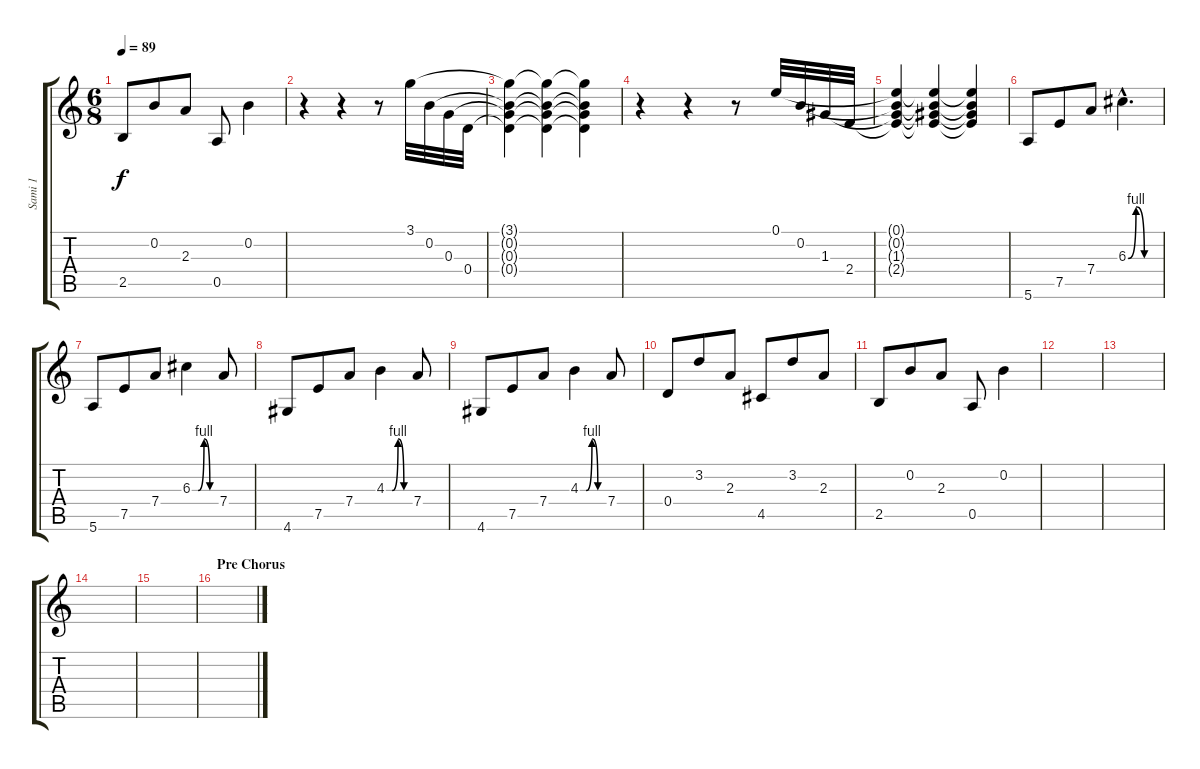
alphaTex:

\track ("Sami 1" "Sami 1") {instrument electricguitarclean}
\staff {score tabs}
\tuning (E4 B3 G3 D3 A2 E2) {hide}
\ts (6 8)
\tempo 89
\clef g2
\ks c
2.5.8{dy f} 0.2.8 2.3.8 0.5.8 0.2.4 |
r.4 r.4 r.8 3.1.32 0.2.32 0.3.32 0.4.32 |
(3.1{t} 0.2{t} 0.3{t} 0.4{t}).4 (3.1{t} 0.2{t} 0.3{t} 0.4{t}).4 (3.1{t} 0.2{t} 0.3{t} 0.4{t}).4 |
r.4 r.4 r.8 0.1.32 0.2.32 1.3.32 2.4.32 |
(0.1{t} 0.2{t} 1.3{t} 2.4{t}).4 (0.1{t} 0.2{t} 1.3{t} 2.4{t}).4 (0.1{t} 0.2{t} 1.3{t} 2.4{t}).4 |
5.6.8 7.5.8 7.4.8 6.3{be (custom 0 0 15 4 31 0 38 0 45 0 60 0) hac}.4{d} |
5.6.8 7.5.8 7.4.8 6.3{be (custom 0 0 15 0 30 4 45 0 60 0)}.4 7.4.8 |
4.6.8 7.5.8 7.4.8 4.3{be (custom 0 0 15 0 30 4 45 0 60 0)}.4 7.4.8 |
4.6.8 7.5.8 7.4.8 4.3{be (custom 0 0 15 0 30 4 45 0 60 0)}.4 7.4.8 |
0.4.8 3.2.8 2.3.8 4.5.8 3.2.8 2.3.8 |
2.5.8 0.2.8 2.3.8 0.5.8 0.2.4 |
|
|
|
|
\section ("" "Pre Chorus")
